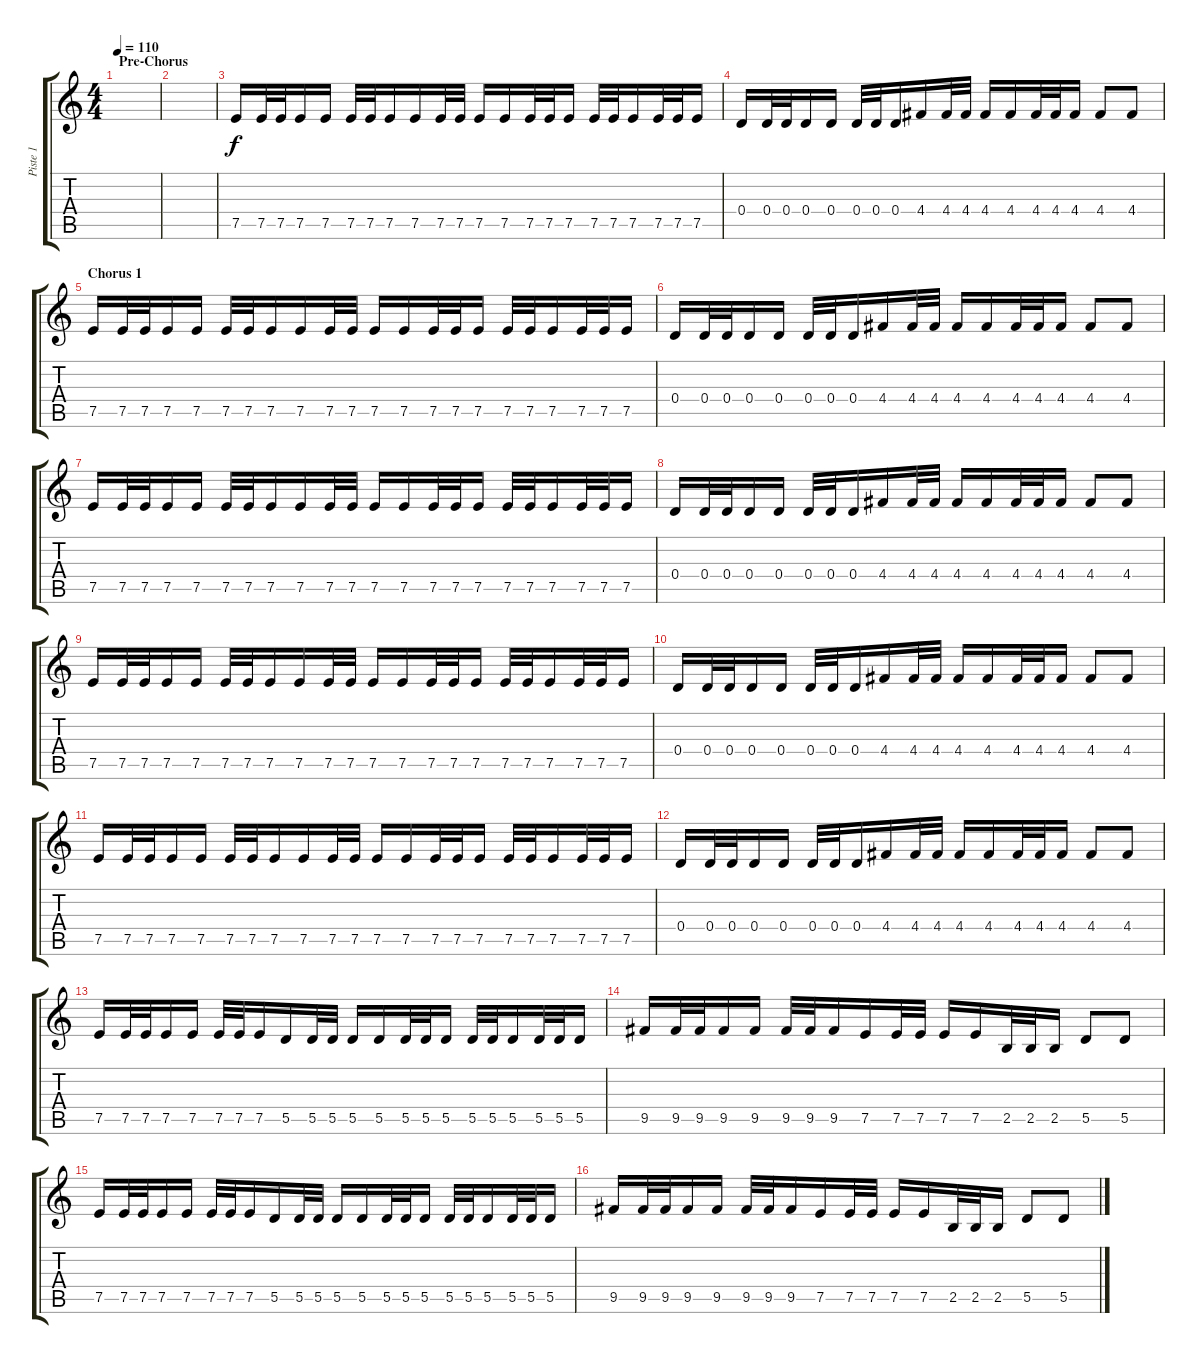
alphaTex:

\track ("Piste 1" "Piste 1") {instrument distortionguitar}
\staff {score tabs}
\tuning (E4 B3 G3 D3 A2 E2) {hide}
\ts (4 4)
\section ("" "Pre-Chorus")
\tempo 110
\clef g2
\ks c
|
|
7.5.16{volume 13} 7.5.32 7.5.32 7.5.16 7.5.16 7.5.32 7.5.32 7.5.16 7.5.16 7.5.32 7.5.32 7.5.16 7.5.16 7.5.32 7.5.32 7.5.16 7.5.32 7.5.32 7.5.16 7.5.32 7.5.32 7.5.16 |
0.4.16 0.4.32 0.4.32 0.4.16 0.4.16 0.4.32 0.4.32 0.4.16 4.4.16 4.4.32 4.4.32 4.4.16 4.4.16 4.4.32 4.4.32 4.4.16 4.4.8 4.4.8 |
\section ("" "Chorus 1")
7.5.16 7.5.32 7.5.32 7.5.16 7.5.16 7.5.32 7.5.32 7.5.16 7.5.16 7.5.32 7.5.32 7.5.16 7.5.16 7.5.32 7.5.32 7.5.16 7.5.32 7.5.32 7.5.16 7.5.32 7.5.32 7.5.16 |
0.4.16 0.4.32 0.4.32 0.4.16 0.4.16 0.4.32 0.4.32 0.4.16 4.4.16 4.4.32 4.4.32 4.4.16 4.4.16 4.4.32 4.4.32 4.4.16 4.4.8 4.4.8 |
7.5.16 7.5.32 7.5.32 7.5.16 7.5.16 7.5.32 7.5.32 7.5.16 7.5.16 7.5.32 7.5.32 7.5.16 7.5.16 7.5.32 7.5.32 7.5.16 7.5.32 7.5.32 7.5.16 7.5.32 7.5.32 7.5.16 |
0.4.16 0.4.32 0.4.32 0.4.16 0.4.16 0.4.32 0.4.32 0.4.16 4.4.16 4.4.32 4.4.32 4.4.16 4.4.16 4.4.32 4.4.32 4.4.16 4.4.8 4.4.8 |
7.5.16 7.5.32 7.5.32 7.5.16 7.5.16 7.5.32 7.5.32 7.5.16 7.5.16 7.5.32 7.5.32 7.5.16 7.5.16 7.5.32 7.5.32 7.5.16 7.5.32 7.5.32 7.5.16 7.5.32 7.5.32 7.5.16 |
0.4.16 0.4.32 0.4.32 0.4.16 0.4.16 0.4.32 0.4.32 0.4.16 4.4.16 4.4.32 4.4.32 4.4.16 4.4.16 4.4.32 4.4.32 4.4.16 4.4.8 4.4.8 |
7.5.16 7.5.32 7.5.32 7.5.16 7.5.16 7.5.32 7.5.32 7.5.16 7.5.16 7.5.32 7.5.32 7.5.16 7.5.16 7.5.32 7.5.32 7.5.16 7.5.32 7.5.32 7.5.16 7.5.32 7.5.32 7.5.16 |
0.4.16 0.4.32 0.4.32 0.4.16 0.4.16 0.4.32 0.4.32 0.4.16 4.4.16 4.4.32 4.4.32 4.4.16 4.4.16 4.4.32 4.4.32 4.4.16 4.4.8 4.4.8 |
7.5.16 7.5.32 7.5.32 7.5.16 7.5.16 7.5.32 7.5.32 7.5.16 5.5.16 5.5.32 5.5.32 5.5.16 5.5.16 5.5.32 5.5.32 5.5.16 5.5.32 5.5.32 5.5.16 5.5.32 5.5.32 5.5.16 |
9.5.16 9.5.32 9.5.32 9.5.16 9.5.16 9.5.32 9.5.32 9.5.16 7.5.16 7.5.32 7.5.32 7.5.16 7.5.16 2.5.32 2.5.32 2.5.16 5.5.8 5.5.8 |
7.5.16 7.5.32 7.5.32 7.5.16 7.5.16 7.5.32 7.5.32 7.5.16 5.5.16 5.5.32 5.5.32 5.5.16 5.5.16 5.5.32 5.5.32 5.5.16 5.5.32 5.5.32 5.5.16 5.5.32 5.5.32 5.5.16 |
9.5.16 9.5.32 9.5.32 9.5.16 9.5.16 9.5.32 9.5.32 9.5.16 7.5.16 7.5.32 7.5.32 7.5.16 7.5.16 2.5.32 2.5.32 2.5.16 5.5.8 5.5.8
